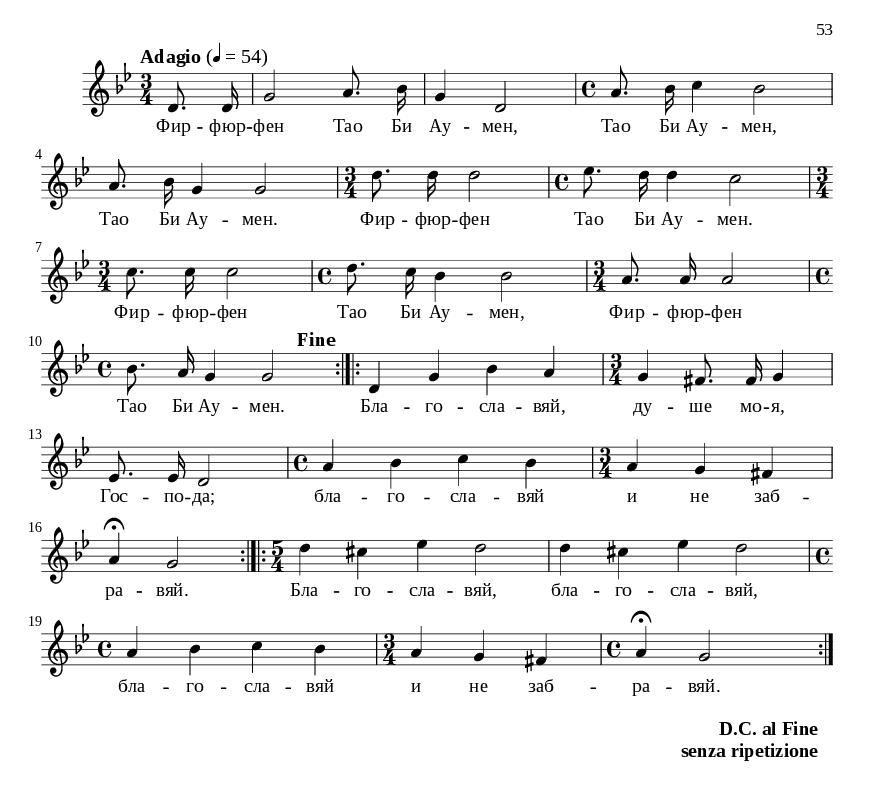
\version "2.24.4"

% include paper part and global functions
\include "include/globals.ily"

\bookpart {
  \label #'ref070
  \tocItem \markup "Фир-фюр-фен – Благославай"
  \include "include/bookpart-paper.ily"
  \paper {
      print-first-page-number = ##t
      bookpart-level-page-numbering = ##t
  print-page-number = ##t
      first-page-number = #53
}
\score {
    \include "include/score-layout.ily"

    \new Voice \absolute  {
      \clef treble
      \key g \minor
      \time 3/4
      \tempoFunc "Adagio" 4 "54"
      \partial 4
      \autoBeamOff

      d'8. d'16 | g'2 a'8. bes'16 |  g'4 d'2 | \time 4/4  a'8. bes'16 c''4 bes'2 | \break

      a'8. bes'16 g'4 g'2 | \time 3/4  d''8. d''16 d''2 | \time 4/4  es''8. d''16 d''4 c''2 \break

      \time 3/4  c''8. c''16 c''2 | \time 4/4  d''8. c''16 bes'4 bes'2 | \time 3/4  a'8. a'16 a'2 \break |

      \time 4/4  bes'8. a'16 g'4 \tempo"       Fine" g'2
      | \bar ":|.|:" d'4 g'4 bes'4 a'4 |  \time 3/4  g'4 fis'8. fis'16 g'4 \break |

      es'8. es'16 d'2 | \time 4/4  a'4 bes'4 c''4 bes'4 | \time 3/4  a'4 g'4 fis'4 \break |

      a'4 \fermata g'2 | \bar ":|.|:" \time 5/4
      d''4 cis''4 es''4 d''2 | d''4 cis''4 es''4 d''2 \break |

      \time 4/4  a'4 bes'4 c''4 bes'4 | \time 3/4  a'4 g'4 fis'4 | \time 4/4  a'4 \fermata g'2 s4
      | \bar ":|."
    }

    \addlyrics {
      Фир -- фюр --
      фен Тао Би Ау -- мен, Тао Би Ау -- мен, Тао Би
      Ау -- мен. Фир -- фюр -- фен Тао Би Ау -- мен.
      Фир -- фюр -- фен Тао Би Ау -- мен, Фир -- фюр --
      фен Тао Би Ау -- мен. Бла -- го -- сла -- вяй,
      ду -- ше мо -- я, Гос -- по -- да; бла -- го --
      сла -- вяй и не заб -- ра -- вяй. Бла -- го --
      сла -- вяй, бла -- го -- сла -- вяй, бла -- го --
      сла -- вяй и не заб -- ра -- вяй.}

      \header {
        title = \titleFunc #'ref_desc_14 "Фир-фюр-фен – Благославай" "Fir-fjur-fen – Blagoslavaj"
      }

      \midi{}

    } % score

    \markup \dc-two "D.C. al Fine" "senza ripetizione"

  } % bookpart
